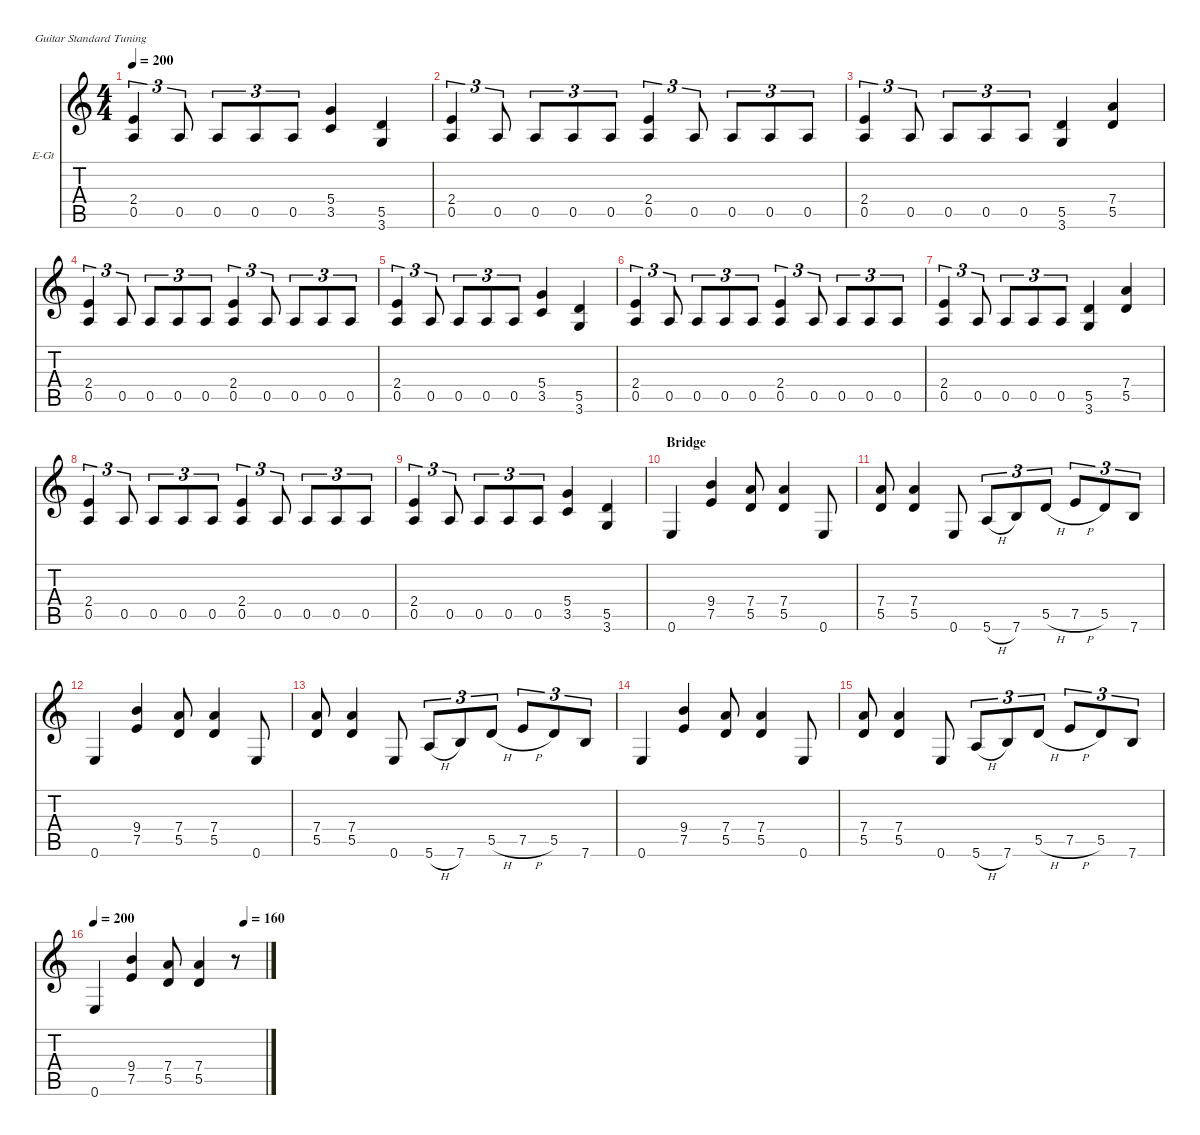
\hideDynamics
\bracketExtendMode nobrackets
\firstSystemTrackNameOrientation horizontal
\otherSystemsTrackNameOrientation horizontal
\track ("Guitar 2" "E-Gt") {instrument distortionguitar}
\staff {score tabs}
\tuning (E4 B3 G3 D3 A2 E2)
\ts (4 4)
\tempo 200
\clef g2
\ks c
(2.4 0.5).4{tu (3 2) dy f beam Up} 0.5.8{tu (3 2) beam Up} 0.5.8{tu (3 2) beam Up} 0.5.8{tu (3 2) beam Up} 0.5.8{tu (3 2) beam Up} (5.4 3.5).4{beam Up} (5.5 3.6).4{beam Up} |
(2.4 0.5).4{tu (3 2) beam Up} 0.5.8{tu (3 2) beam Up} 0.5.8{tu (3 2) beam Up} 0.5.8{tu (3 2) beam Up} 0.5.8{tu (3 2) beam Up} (2.4 0.5).4{tu (3 2) beam Up} 0.5.8{tu (3 2) beam Up} 0.5.8{tu (3 2) beam Up} 0.5.8{tu (3 2) beam Up} 0.5.8{tu (3 2) beam Up} |
(2.4 0.5).4{tu (3 2) beam Up} 0.5.8{tu (3 2) beam Up} 0.5.8{tu (3 2) beam Up} 0.5.8{tu (3 2) beam Up} 0.5.8{tu (3 2) beam Up} (5.5 3.6).4{beam Up} (7.4 5.5).4{beam Up} |
(2.4 0.5).4{tu (3 2) beam Up} 0.5.8{tu (3 2) beam Up} 0.5.8{tu (3 2) beam Up} 0.5.8{tu (3 2) beam Up} 0.5.8{tu (3 2) beam Up} (2.4 0.5).4{tu (3 2) beam Up} 0.5.8{tu (3 2) beam Up} 0.5.8{tu (3 2) beam Up} 0.5.8{tu (3 2) beam Up} 0.5.8{tu (3 2) beam Up} |
(2.4 0.5).4{tu (3 2) beam Up} 0.5.8{tu (3 2) beam Up} 0.5.8{tu (3 2) beam Up} 0.5.8{tu (3 2) beam Up} 0.5.8{tu (3 2) beam Up} (5.4 3.5).4{beam Up} (5.5 3.6).4{beam Up} |
(2.4 0.5).4{tu (3 2) beam Up} 0.5.8{tu (3 2) beam Up} 0.5.8{tu (3 2) beam Up} 0.5.8{tu (3 2) beam Up} 0.5.8{tu (3 2) beam Up} (2.4 0.5).4{tu (3 2) beam Up} 0.5.8{tu (3 2) beam Up} 0.5.8{tu (3 2) beam Up} 0.5.8{tu (3 2) beam Up} 0.5.8{tu (3 2) beam Up} |
(2.4 0.5).4{tu (3 2) beam Up} 0.5.8{tu (3 2) beam Up} 0.5.8{tu (3 2) beam Up} 0.5.8{tu (3 2) beam Up} 0.5.8{tu (3 2) beam Up} (5.5 3.6).4{beam Up} (7.4 5.5).4{beam Up} |
(2.4 0.5).4{tu (3 2) beam Up} 0.5.8{tu (3 2) beam Up} 0.5.8{tu (3 2) beam Up} 0.5.8{tu (3 2) beam Up} 0.5.8{tu (3 2) beam Up} (2.4 0.5).4{tu (3 2) beam Up} 0.5.8{tu (3 2) beam Up} 0.5.8{tu (3 2) beam Up} 0.5.8{tu (3 2) beam Up} 0.5.8{tu (3 2) beam Up} |
(2.4 0.5).4{tu (3 2) beam Up} 0.5.8{tu (3 2) beam Up} 0.5.8{tu (3 2) beam Up} 0.5.8{tu (3 2) beam Up} 0.5.8{tu (3 2) beam Up} (5.4 3.5).4{beam Up} (5.5 3.6).4{beam Up} |
\section ("" "Bridge")
0.6.4{beam Up} (9.4 7.5).4{beam Up} (7.4 5.5).8{beam Up} (7.4 5.5).4{beam Up} 0.6.8{beam Up} |
(7.4 5.5).8{beam Up} (7.4 5.5).4{beam Up} 0.6.8{beam Up} 5.6{h}.8{tu (3 2) beam Up} 7.6.8{tu (3 2) beam Up} 5.5{h}.8{tu (3 2) beam Up} 7.5{h}.8{tu (3 2) beam Up} 5.5.8{tu (3 2) beam Up} 7.6.8{tu (3 2) beam Up} |
0.6.4{beam Up} (9.4 7.5).4{beam Up} (7.4 5.5).8{beam Up} (7.4 5.5).4{beam Up} 0.6.8{beam Up} |
(7.4 5.5).8{beam Up} (7.4 5.5).4{beam Up} 0.6.8{beam Up} 5.6{h}.8{tu (3 2) beam Up} 7.6.8{tu (3 2) beam Up} 5.5{h}.8{tu (3 2) beam Up} 7.5{h}.8{tu (3 2) beam Up} 5.5.8{tu (3 2) beam Up} 7.6.8{tu (3 2) beam Up} |
0.6.4{beam Up} (9.4 7.5).4{beam Up} (7.4 5.5).8{beam Up} (7.4 5.5).4{beam Up} 0.6.8{beam Up} |
(7.4 5.5).8{beam Up} (7.4 5.5).4{beam Up} 0.6.8{beam Up} 5.6{h}.8{tu (3 2) beam Up} 7.6.8{tu (3 2) beam Up} 5.5{h}.8{tu (3 2) beam Up} 7.5{h}.8{tu (3 2) beam Up} 5.5.8{tu (3 2) beam Up} 7.6.8{tu (3 2) beam Up} |
\tempo 200
\tempo (160 0.875)
0.6.4{beam Up} (9.4 7.5).4{beam Up} (7.4 5.5).8{beam Up} (7.4 5.5).4{beam Up} r.8{beam Up}
